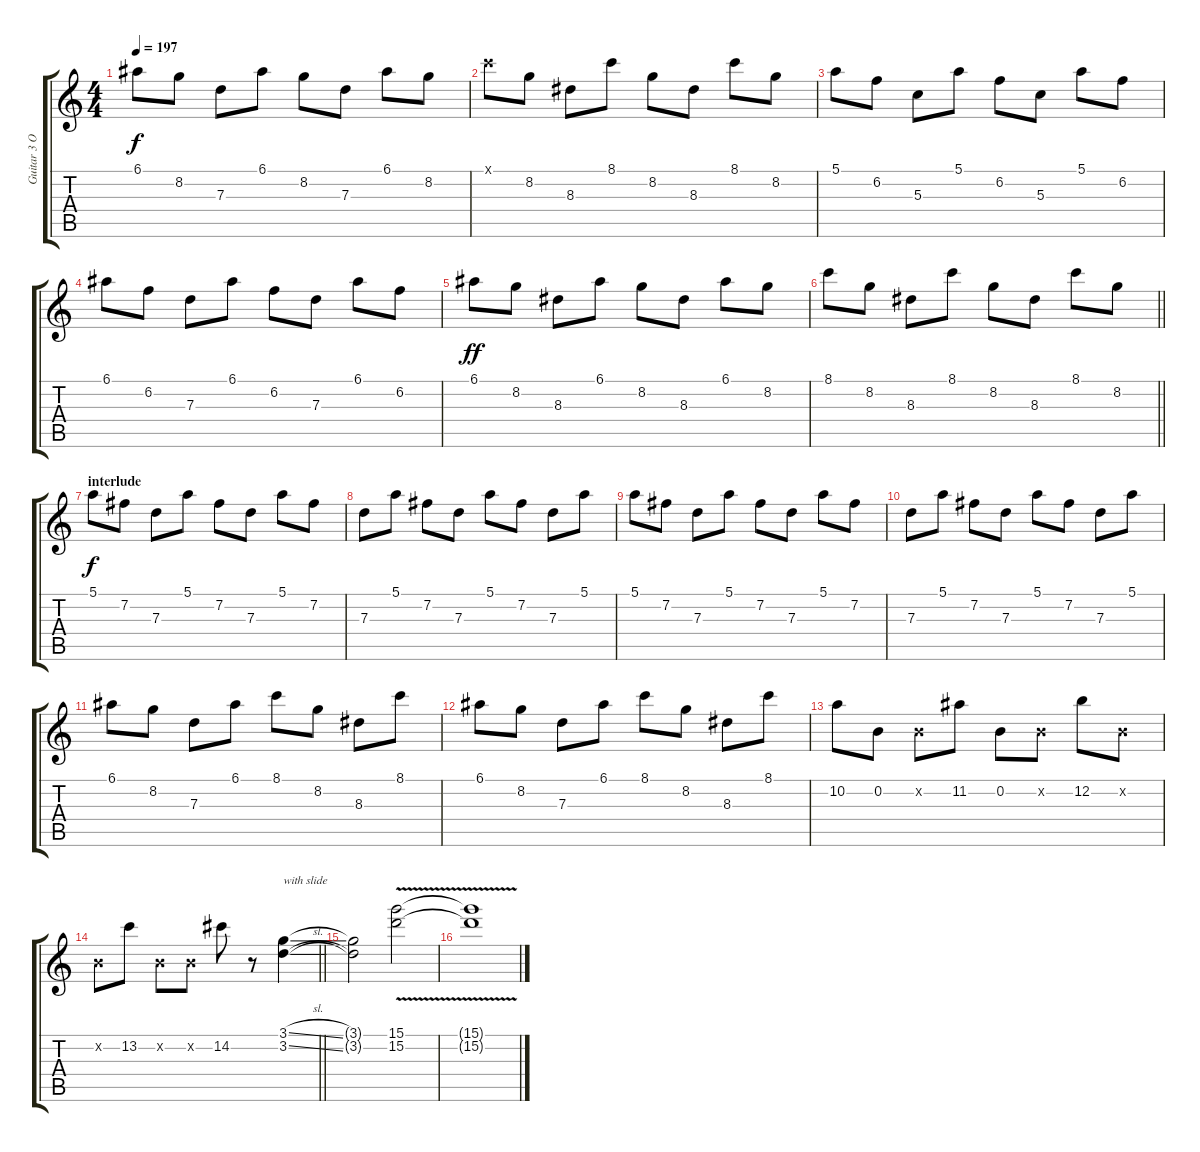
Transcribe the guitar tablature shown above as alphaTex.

\track ("Guitar 3 Overdub (Blackmore)" "Guitar 3 O") {instrument distortionguitar}
\staff {score tabs}
\tuning (E4 B3 G3 D3 A2 E2) {hide}
\ts (4 4)
\tempo 197
\clef g2
\ks c
6.1.8{dy f} 8.2.8 7.3.8 6.1.8 8.2.8 7.3.8 6.1.8 8.2.8 |
8.1{x}.8 8.2.8 8.3.8 8.1.8 8.2.8 8.3.8 8.1.8 8.2.8 |
5.1.8 6.2.8 5.3.8 5.1.8 6.2.8 5.3.8 5.1.8 6.2.8 |
6.1.8 6.2.8 7.3.8 6.1.8 6.2.8 7.3.8 6.1.8 6.2.8 |
6.1.8{dy ff} 8.2.8 8.3.8 6.1.8 8.2.8 8.3.8 6.1.8 8.2.8 |
\barLineRight lightlight
8.1.8 8.2.8 8.3.8 8.1.8 8.2.8 8.3.8 8.1.8 8.2.8 |
\section ("" "interlude")
5.1.8{dy f} 7.2.8 7.3.8 5.1.8 7.2.8 7.3.8 5.1.8 7.2.8 |
7.3.8 5.1.8 7.2.8 7.3.8 5.1.8 7.2.8 7.3.8 5.1.8 |
5.1.8 7.2.8 7.3.8 5.1.8 7.2.8 7.3.8 5.1.8 7.2.8 |
7.3.8 5.1.8 7.2.8 7.3.8 5.1.8 7.2.8 7.3.8 5.1.8 |
6.1.8 8.2.8 7.3.8 6.1.8 8.1.8 8.2.8 8.3.8 8.1.8 |
6.1.8 8.2.8 7.3.8 6.1.8 8.1.8 8.2.8 8.3.8 8.1.8 |
10.2.8 0.2.8 0.2{x}.8 11.2.8 0.2.8 0.2{x}.8 12.2.8 0.2{x}.8 |
\barLineRight lightlight
0.2{x}.8 13.2.8 0.2{x}.8 0.2{x}.8 14.2.8 r.8 (3.1{sl} 3.2{sl}).4{txt "with slide"} |
(3.1{t} 3.2{t}).2 (15.1{v} 15.2{v}).2 |
(15.1{t} 15.2{t}).1
